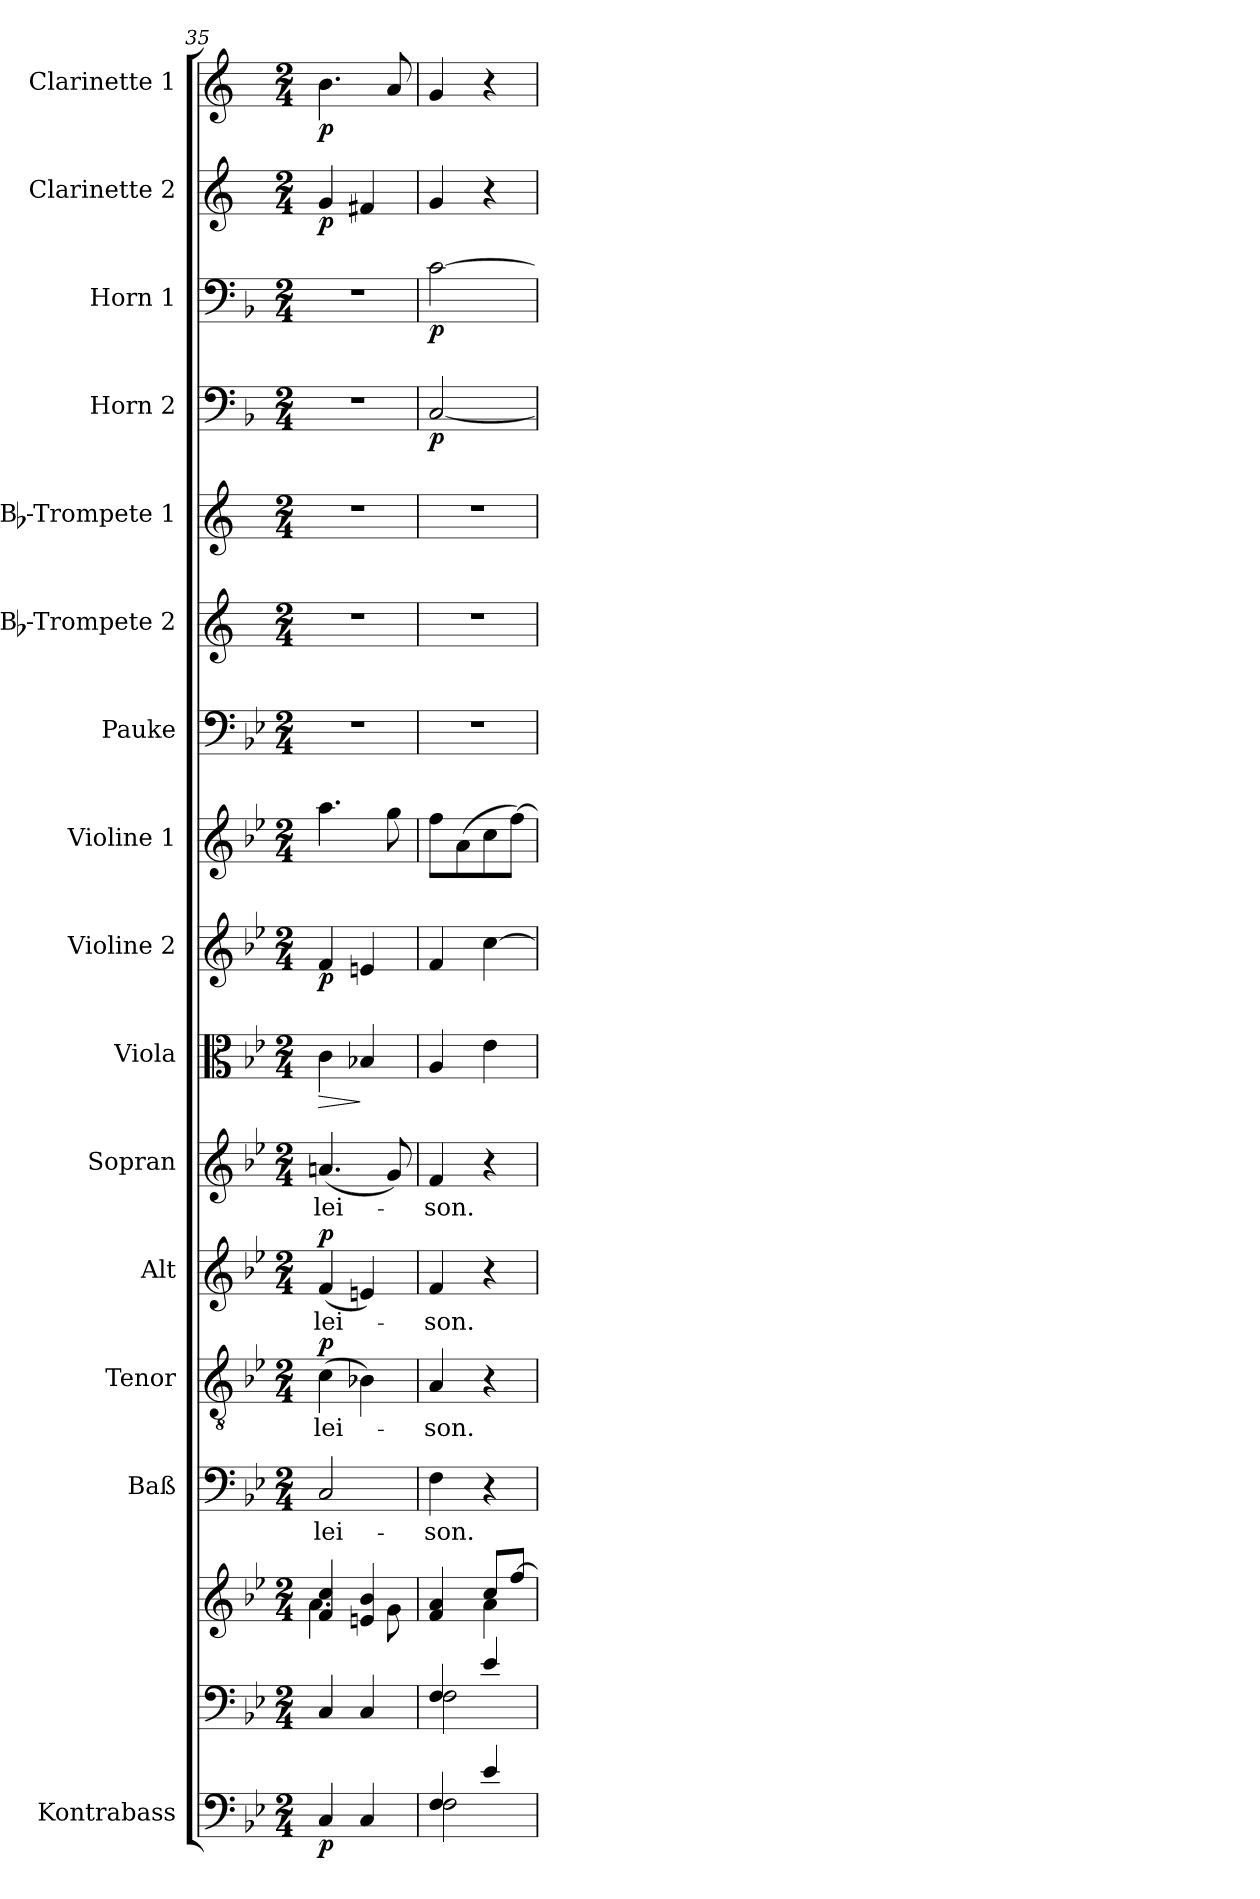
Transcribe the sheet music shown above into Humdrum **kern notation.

**kern	**dynam	**kern	**kern	**kern	**text	**kern	**text	**dynam	**kern	**text	**dynam	**kern	**text	**kern	**dynam	**kern	**dynam	**kern	**kern	**kern	**kern	**kern	**dynam	**kern	**dynam	**kern	**dynam	**kern	**dynam
*part16	*part16	*part15	*part15	*part14	*part14	*part13	*part13	*part13	*part12	*part12	*part12	*part11	*part11	*part10	*part10	*part9	*part9	*part8	*part7	*part6	*part5	*part4	*part4	*part3	*part3	*part2	*part2	*part1	*part1
*staff17	*staff17	*staff16	*staff15	*staff14	*staff14	*staff13	*staff13	*staff13	*staff12	*staff12	*staff12	*staff11	*staff11	*staff10	*staff10	*staff9	*staff9	*staff8	*staff7	*staff6	*staff5	*staff4	*staff4	*staff3	*staff3	*staff2	*staff2	*staff1	*staff1
*I"Kontrabass	*	*	*	*I"Baß	*	*I"Tenor	*	*	*I"Alt	*	*	*I"Sopran	*	*I"Viola	*	*I"Violine 2	*	*I"Violine 1	*I"Pauke	*I"Bb-Trompete 2	*I"Bb-Trompete 1	*I"Horn 2	*	*I"Horn 1	*	*I"Clarinette 2	*	*I"Clarinette 1	*
*I'Kb.	*	*	*	*I'Baß	*	*I'Ten	*	*	*I'Alt	*	*	*I'Sop	*	*I'Vla.	*	*I'Vln. 2	*	*I'Vln. 1	*I'Pk.	*I'Bb Trp. 2	*I'Bb Trp. 1	*I'Hrn. 2	*	*I'Hrn. 1	*	*I'Cl. 2	*	*I'Cl. 1	*
*clefF4	*	*clefF4	*clefG2	*clefF4	*	*clefGv2	*	*	*clefG2	*	*	*clefG2	*	*clefC3	*	*clefG2	*	*clefG2	*clefF4	*clefG2	*clefG2	*clefF4	*	*clefF4	*	*clefG2	*	*clefG2	*
*ITrd7c12	*	*	*	*	*	*	*	*	*	*	*	*	*	*	*	*	*	*	*	*ITrd1c2	*ITrd1c2	*ITrd4c7	*	*ITrd4c7	*	*ITrd1c2	*	*ITrd1c2	*
*k[b-e-]	*	*k[b-e-]	*k[b-e-]	*k[b-e-]	*	*k[b-e-]	*	*	*k[b-e-]	*	*	*k[b-e-]	*	*k[b-e-]	*	*k[b-e-]	*	*k[b-e-]	*k[b-e-]	*k[b-e-]	*k[b-e-]	*k[b-e-]	*	*k[b-e-]	*	*k[b-e-]	*	*k[b-e-]	*
*B-:	*	*B-:	*B-:	*B-:	*	*B-:	*	*	*B-:	*	*	*B-:	*	*B-:	*	*B-:	*	*B-:	*B-:	*B-:	*B-:	*B-:	*	*B-:	*	*B-:	*	*B-:	*
*M2/4	*	*M2/4	*M2/4	*M2/4	*	*M2/4	*	*	*M2/4	*	*	*M2/4	*	*M2/4	*	*M2/4	*	*M2/4	*M2/4	*M2/4	*M2/4	*M2/4	*	*M2/4	*	*M2/4	*	*M2/4	*
=35	=35	=35	=35	=35	=35	=35	=35	=35	=35	=35	=35	=35	=35	=35	=35	=35	=35	=35	=35	=35	=35	=35	=35	=35	=35	=35	=35	=35	=35
*	*	*	*^	*	*	*	*	*	*	*	*	*	*	*	*	*	*	*	*	*	*	*	*	*	*	*	*	*	*
!	!LO:DY:b	!	!	!	!	!LO:LY:b	!	!LO:LY:b	!LO:DY:a	!	!LO:LY:b	!LO:DY:a	!	!LO:LY:b	!	!LO:HP:b	!	!LO:DY:b	!	!	!	!	!	!	!	!	!	!LO:DY:b	!	!LO:DY:b
4CC/	p	4C/	4f/ 4cc/	4.a\	2C/	-lei-	(>4c\	-lei-	p	(<4f/	-lei-	p	(<4.an/	-lei-	4c\	>	4f/	p	4.aa\	2r	2r	2r	2r	.	2r	.	4f/	p	4.a\	p
4CC/	.	4C/	4en/ 4b-/	.	.	.	4B-X\)	.	.	4en/)	.	.	.	.	4B-X/	]	4en/	.	.	.	.	.	.	.	.	.	4en/	.	.	.
.	.	.	.	8g\	.	.	.	.	.	.	.	.	8g/)	.	.	.	.	.	8gg\	.	.	.	.	.	.	.	.	.	8g/	.
=36	=36	=36	=36	=36	=36	=36	=36	=36	=36	=36	=36	=36	=36	=36	=36	=36	=36	=36	=36	=36	=36	=36	=36	=36	=36	=36	=36	=36	=36	=36
*^	*	*^	*	*	*	*	*	*	*	*	*	*	*	*	*	*	*	*	*	*	*	*	*	*	*	*	*	*	*	*
!	!	!	!	!	!	!	!	!LO:LY:b	!	!LO:LY:b	!	!	!LO:LY:b	!	!	!LO:LY:b	!	!	!	!	!	!	!	!	!	!LO:DY:b	!	!LO:DY:b	!	!	!	!
4FF/	2FF\	.	4F/	2F\	4f/ 4a/	4ryy	4F\	-son.	4A/	-son.	.	4f/	-son.	.	4f/	-son.	4A/	.	4f/	.	8ff\L	2r	2r	2r	[2FF/	p	[2F\	p	4f/	.	4f/	.
.	.	.	.	.	.	.	.	.	.	.	.	.	.	.	.	.	.	.	.	.	(>8a\	.	.	.	.	.	.	.	.	.	.	.
4E-/	.	.	4e-/	.	8cc/L	4a\	4r	.	4r	.	.	4r	.	.	4r	.	4e-\	.	[4cc\	.	8cc\	.	.	.	.	.	.	.	4r	.	4r	.
.	.	.	.	.	[>8ff/J	.	.	.	.	.	.	.	.	.	.	.	.	.	.	.	[8ff\J)	.	.	.	.	.	.	.	.	.	.	.
*v	*v	*	*	*	*	*	*	*	*	*	*	*	*	*	*	*	*	*	*	*	*	*	*	*	*	*	*	*	*	*	*	*
*	*	*v	*v	*	*	*	*	*	*	*	*	*	*	*	*	*	*	*	*	*	*	*	*	*	*	*	*	*	*	*	*
*	*	*	*v	*v	*	*	*	*	*	*	*	*	*	*	*	*	*	*	*	*	*	*	*	*	*	*	*	*	*	*
=	=	=	=	=	=	=	=	=	=	=	=	=	=	=	=	=	=	=	=	=	=	=	=	=	=	=	=	=	=
*-	*-	*-	*-	*-	*-	*-	*-	*-	*-	*-	*-	*-	*-	*-	*-	*-	*-	*-	*-	*-	*-	*-	*-	*-	*-	*-	*-	*-	*-
